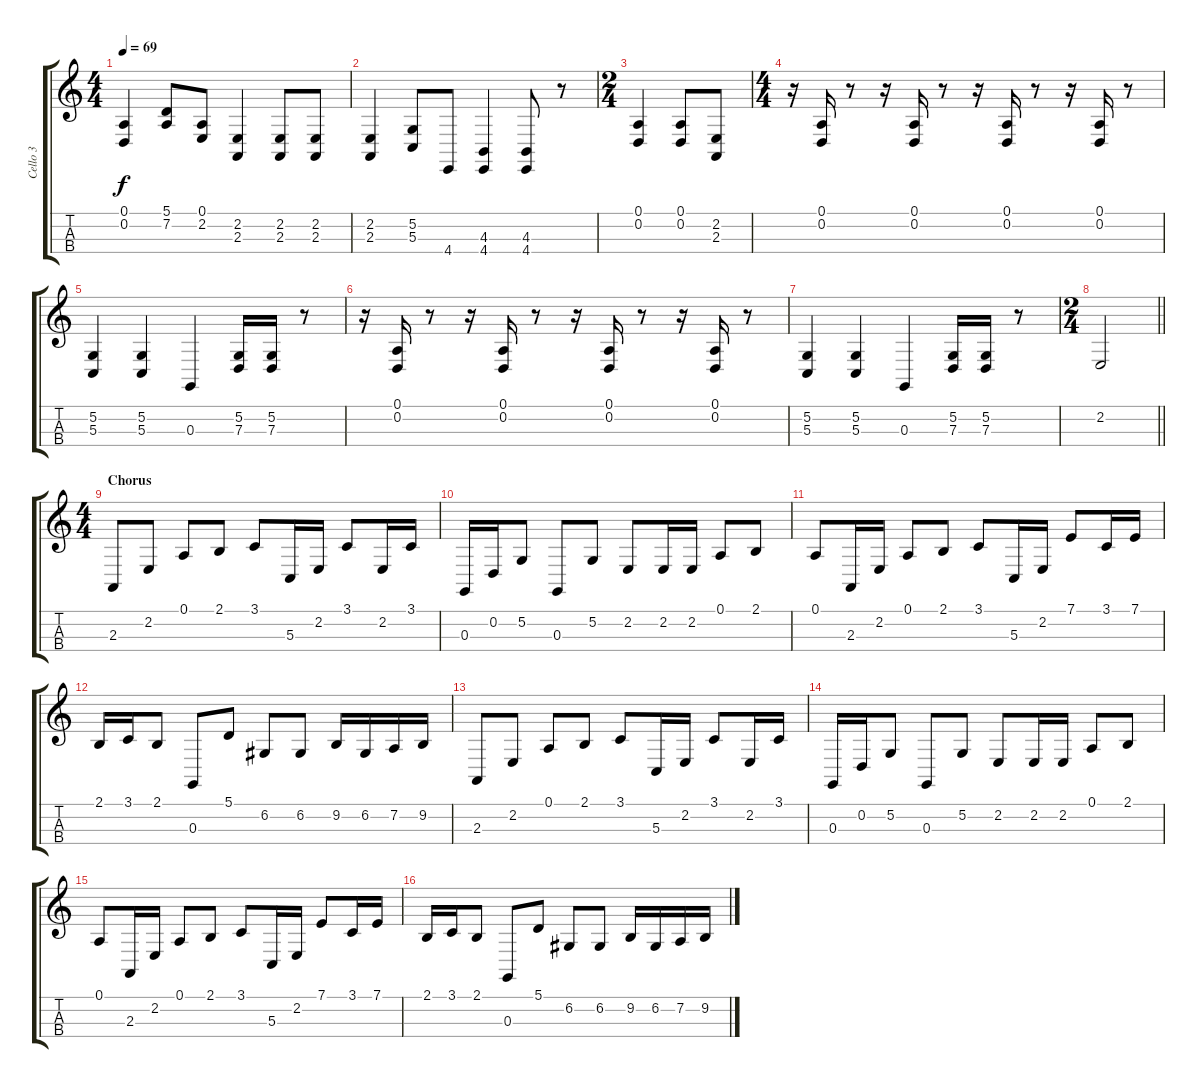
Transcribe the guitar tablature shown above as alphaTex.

\track ("Cello 3" "Cello 3") {instrument cello}
\staff {score tabs}
\tuning (A3 D3 G2 C2) {hide}
\ts (4 4)
\tempo 69
\clef g2
\ks c
(0.1 0.2).4{dy f} (5.1 7.2).8 (0.1 2.2).8 (2.2 2.3).4 (2.2 2.3).8 (2.2 2.3).8 |
(2.2 2.3).4 (5.2 5.3).8 4.4.8 (4.3 4.4).4 (4.3 4.4).8 r.8 |
\ts (2 4)
(0.1 0.2).4 (0.1 0.2).8 (2.2 2.3).8 |
\ts (4 4)
r.16 (0.1 0.2).16 r.8 r.16 (0.1 0.2).16 r.8 r.16 (0.1 0.2).16 r.8 r.16 (0.1 0.2).16 r.8 |
(5.2 5.3).4 (5.2 5.3).4 0.3.4 (5.2 7.3).16 (5.2 7.3).16 r.8 |
r.16 (0.1 0.2).16 r.8 r.16 (0.1 0.2).16 r.8 r.16 (0.1 0.2).16 r.8 r.16 (0.1 0.2).16 r.8 |
(5.2 5.3).4 (5.2 5.3).4 0.3.4 (5.2 7.3).16 (5.2 7.3).16 r.8 |
\ts (2 4)
\barLineRight lightlight
2.2.2 |
\ts (4 4)
\section ("" "Chorus")
2.3.8 2.2.8 0.1.8 2.1.8 3.1.8 5.3.16 2.2.16 3.1.8 2.2.16 3.1.16 |
0.3.16 0.2.16 5.2.8 0.3.8 5.2.8 2.2.8 2.2.16 2.2.16 0.1.8 2.1.8 |
0.1.8 2.3.16 2.2.16 0.1.8 2.1.8 3.1.8 5.3.16 2.2.16 7.1.8 3.1.16 7.1.16 |
2.1.16 3.1.16 2.1.8 0.3.8 5.1.8 6.2.8 6.2.8 9.2.16 6.2.16 7.2.16 9.2.16 |
2.3.8 2.2.8 0.1.8 2.1.8 3.1.8 5.3.16 2.2.16 3.1.8 2.2.16 3.1.16 |
0.3.16 0.2.16 5.2.8 0.3.8 5.2.8 2.2.8 2.2.16 2.2.16 0.1.8 2.1.8 |
0.1.8 2.3.16 2.2.16 0.1.8 2.1.8 3.1.8 5.3.16 2.2.16 7.1.8 3.1.16 7.1.16 |
2.1.16 3.1.16 2.1.8 0.3.8 5.1.8 6.2.8 6.2.8 9.2.16 6.2.16 7.2.16 9.2.16
